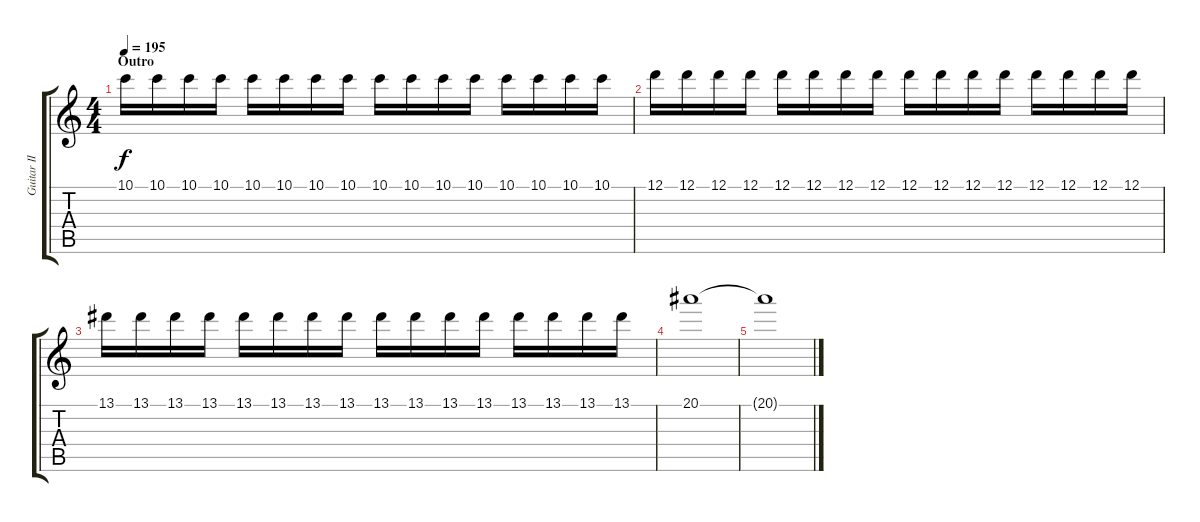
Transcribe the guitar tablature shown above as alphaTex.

\track ("Guitar II" "Guitar II") {instrument distortionguitar}
\staff {score tabs}
\tuning (D4 A3 F3 C3 G2 C2) {hide}
\ts (4 4)
\section ("" "Outro")
\tempo 195
\clef g2
\ks c
10.1.16{dy f} 10.1.16 10.1.16 10.1.16 10.1.16 10.1.16 10.1.16 10.1.16 10.1.16 10.1.16 10.1.16 10.1.16 10.1.16 10.1.16 10.1.16 10.1.16 |
12.1.16 12.1.16 12.1.16 12.1.16 12.1.16 12.1.16 12.1.16 12.1.16 12.1.16 12.1.16 12.1.16 12.1.16 12.1.16 12.1.16 12.1.16 12.1.16 |
13.1.16 13.1.16 13.1.16 13.1.16 13.1.16 13.1.16 13.1.16 13.1.16 13.1.16 13.1.16 13.1.16 13.1.16 13.1.16 13.1.16 13.1.16 13.1.16 |
20.1.1 |
20.1{t}.1
